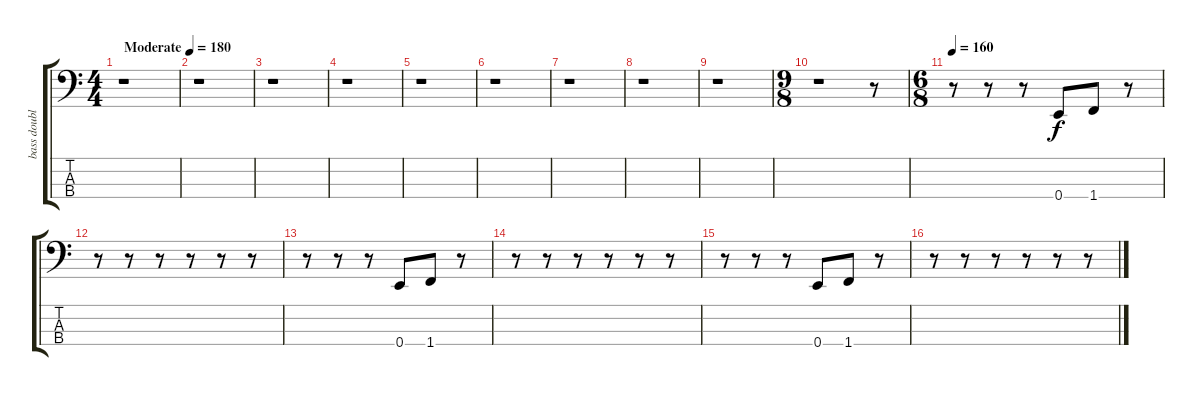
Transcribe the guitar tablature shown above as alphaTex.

\track ("bass double" "bass doubl") {instrument slapbass1}
\staff {score tabs}
\tuning (G2 D2 A1 E1) {hide}
\ts (4 4)
\tempo (180 "Moderate")
\clef f4
\ks c
r.1{dy f instrument slapbass1} |
r.1 |
r.1 |
r.1 |
r.1 |
r.1 |
r.1 |
r.1 |
r.1 |
\ts (9 8)
r.1 r.8 |
\ts (6 8)
\tempo 160
r.8 r.8 r.8 0.4.8 1.4.8 r.8 |
r.8 r.8 r.8 r.8 r.8 r.8 |
r.8 r.8 r.8 0.4.8 1.4.8 r.8 |
r.8 r.8 r.8 r.8 r.8 r.8 |
r.8 r.8 r.8 0.4.8 1.4.8 r.8 |
r.8 r.8 r.8 r.8 r.8 r.8
